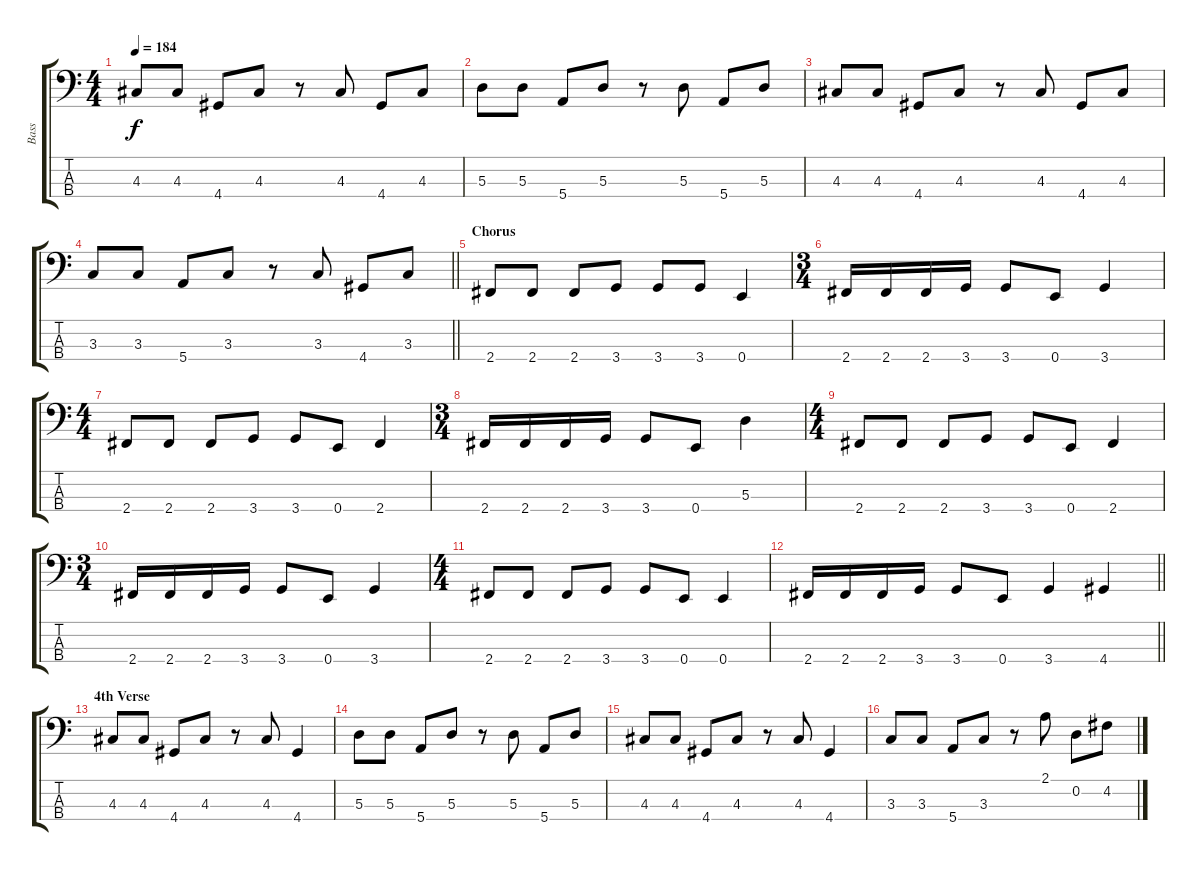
\track ("Bass" "Bass") {instrument electricbasspick}
\staff {score tabs}
\tuning (G2 D2 A1 E1) {hide}
\ts (4 4)
\tempo 184
\clef f4
\ks c
4.3.8{dy f} 4.3.8 4.4.8 4.3.8 r.8 4.3.8 4.4.8 4.3.8 |
5.3.8 5.3.8 5.4.8 5.3.8 r.8 5.3.8 5.4.8 5.3.8 |
4.3.8 4.3.8 4.4.8 4.3.8 r.8 4.3.8 4.4.8 4.3.8 |
\barLineRight lightlight
3.3.8 3.3.8 5.4.8 3.3.8 r.8 3.3.8 4.4.8 3.3.8 |
\section ("" "Chorus")
2.4.8 2.4.8 2.4.8 3.4.8 3.4.8 3.4.8 0.4.4 |
\ts (3 4)
2.4.16 2.4.16 2.4.16 3.4.16 3.4.8 0.4.8 3.4.4 |
\ts (4 4)
2.4.8 2.4.8 2.4.8 3.4.8 3.4.8 0.4.8 2.4.4 |
\ts (3 4)
2.4.16 2.4.16 2.4.16 3.4.16 3.4.8 0.4.8 5.3.4 |
\ts (4 4)
2.4.8 2.4.8 2.4.8 3.4.8 3.4.8 0.4.8 2.4.4 |
\ts (3 4)
2.4.16 2.4.16 2.4.16 3.4.16 3.4.8 0.4.8 3.4.4 |
\ts (4 4)
2.4.8 2.4.8 2.4.8 3.4.8 3.4.8 0.4.8 0.4.4 |
\barLineRight lightlight
2.4.16 2.4.16 2.4.16 3.4.16 3.4.8 0.4.8 3.4.4 4.4.4 |
\section ("" "4th Verse")
4.3.8 4.3.8 4.4.8 4.3.8 r.8 4.3.8 4.4.4 |
5.3.8 5.3.8 5.4.8 5.3.8 r.8 5.3.8 5.4.8 5.3.8 |
4.3.8 4.3.8 4.4.8 4.3.8 r.8 4.3.8 4.4.4 |
3.3.8 3.3.8 5.4.8 3.3.8 r.8 2.1.8 0.2.8 4.2.8
